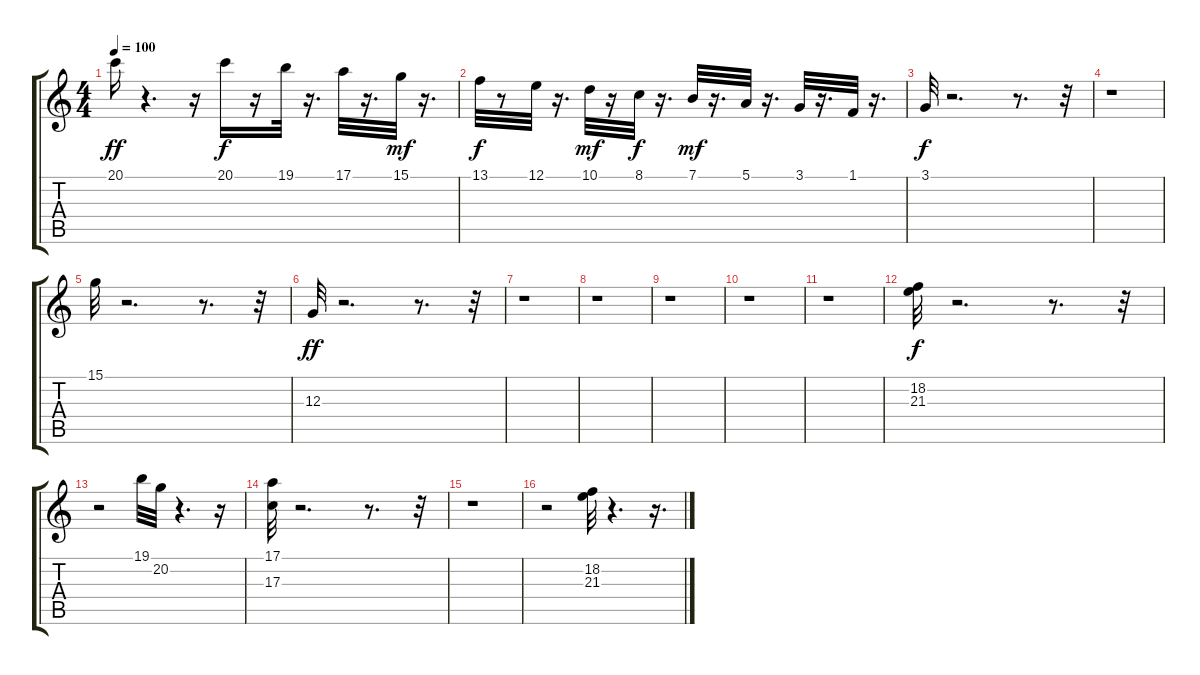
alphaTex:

\track "" {instrument glockenspiel}
\staff {score tabs}
\tuning (E4 B3 G3 D3 A2 E2) {hide}
\ts (4 4)
\tempo 100
\clef g2
\ks c
20.1.16{dy ff} r.4{d} r.16 20.1.16{dy f} r.16 19.1.32 r.16{d} 17.1.32 r.16{d} 15.1.32{dy mf} r.16{d} |
13.1.32{dy f} r.8 12.1.32 r.16{d} 10.1.32{dy mf} r.16 8.1.32{dy f} r.16{d} 7.1.32{dy mf} r.16{d} 5.1.32 r.16{d} 3.1.32 r.16{d} 1.1.32 r.16{d} |
3.1.32{dy f} r.2{d} r.8{d} r.32 |
r.1 |
15.1.32 r.2{d} r.8{d} r.32 |
12.3.32{dy ff} r.2{d} r.8{d} r.32 |
r.1 |
r.1 |
r.1 |
r.1 |
r.1 |
(18.2 21.3).32{dy f} r.2{d} r.8{d} r.32 |
r.2 19.1.32 20.2.32 r.4{d} r.16 |
(17.1 17.3).32 r.2{d} r.8{d} r.32 |
r.1 |
r.2 (18.2 21.3).32 r.4{d} r.16{d}
